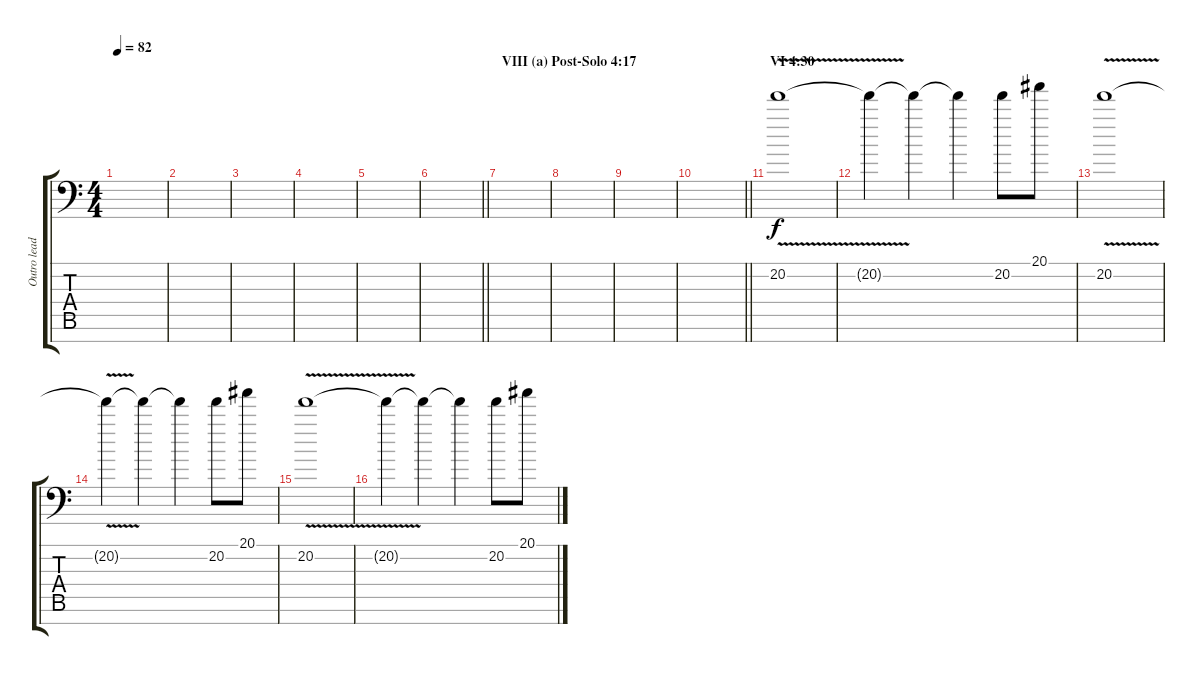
\track ("Outro lead guitar - A-Tuning" "Outro lead") {instrument distortionguitar}
\staff {score tabs}
\tuning (D4 A3 F3 C3 G2 D2 A1) {hide}
\ts (4 4)
\tempo 82
\clef f4
\ks c
|
|
|
|
|
\barLineRight lightlight
|
\section ("" "VIII (a) Post-Solo 4:17")
|
|
|
\barLineRight lightlight
|
\section ("" "VI 4:30")
20.2{v}.1{instrument distortionguitar} |
20.2{t}.4 20.2{t}.4 20.2{t}.4 20.2.8 20.1.8 |
20.2{v}.1 |
20.2{t}.4 20.2{t}.4 20.2{t}.4 20.2.8 20.1.8 |
20.2{v}.1 |
20.2{t}.4 20.2{t}.4 20.2{t}.4 20.2.8 20.1.8
